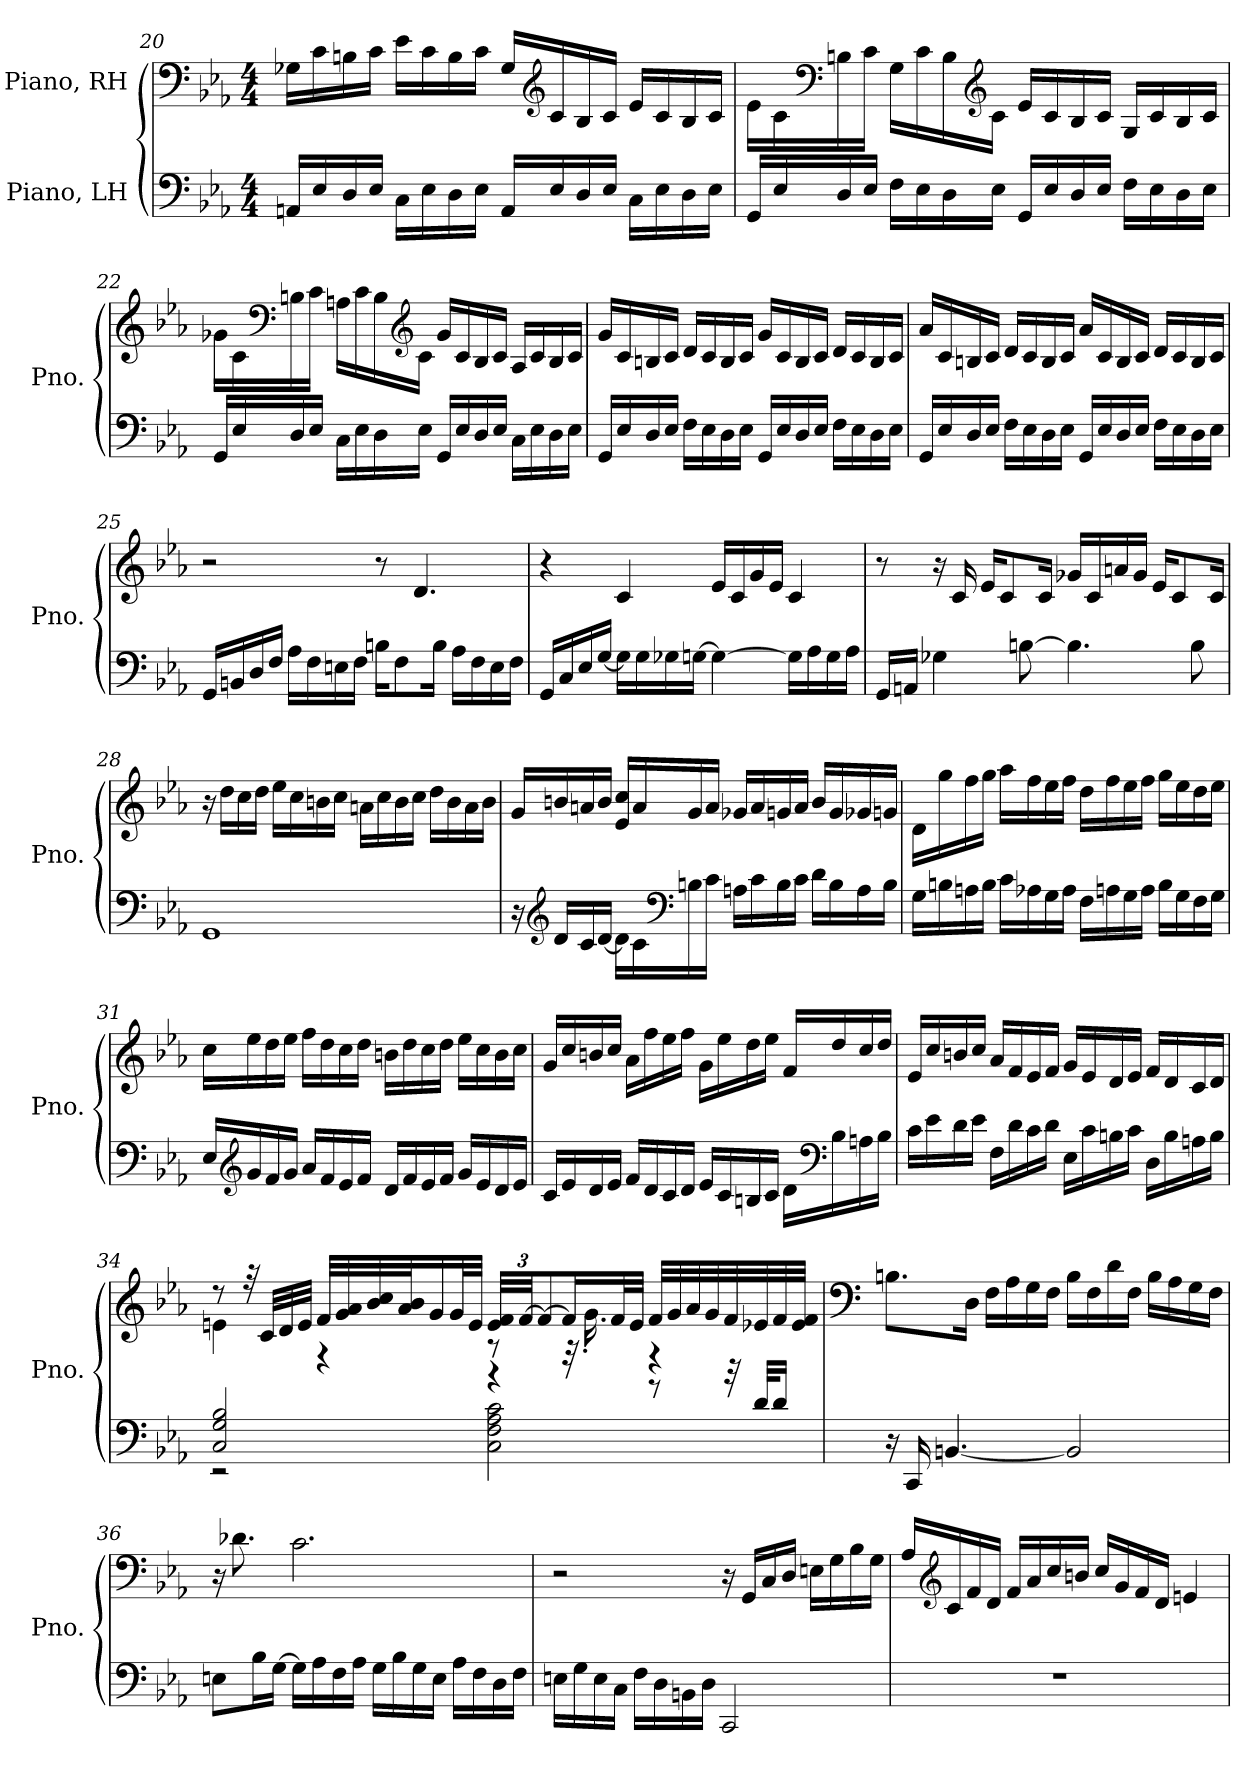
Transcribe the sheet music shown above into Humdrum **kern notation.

**kern	**kern
*part2	*part1
*staff2	*staff1
*I"Piano, LH	*I"Piano, RH
*I'Pno.	*I'Pno.
!!LO:LB:g=z
*clefF4	*clefF4
*k[b-e-a-]	*k[b-e-a-]
*M4/4	*M4/4
=20	=20
16AAn/LL	16G-X\LL
16E-/	16c\
16D/	16Bn\
16E-/JJ	16c\JJ
16C\LL	16e-\LL
16E-\	16c\
16D\	16B\
16E-\JJ	16c\JJ
16AA/LL	16G-/LL
*	*clefG2
16E-/	16c/
16D/	16B/
16E-/JJ	16c/JJ
16C\LL	16e-/LL
16E-\	16c/
16D\	16B/
16E-\JJ	16c/JJ
=21	=21
16GG/LL	16e-\LL
16E-/	16c\
*	*clefF4
16D/	16Bn\
16E-/JJ	16c\JJ
16F\LL	16G\LL
16E-\	16c\
16D\	16B\
*	*clefG2
16E-\JJ	16c\JJ
16GG/LL	16e-/LL
16E-/	16c/
16D/	16B/
16E-/JJ	16c/JJ
16F\LL	16G/LL
16E-\	16c/
16D\	16B/
16E-\JJ	16c/JJ
!!LO:LB:g=z
=22	=22
16GG/LL	16g-X\LL
16E-/	16c\
*	*clefF4
16D/	16Bn\
16E-/JJ	16c\JJ
16C\LL	16An\LL
16E-\	16c\
16D\	16B\
*	*clefG2
16E-\JJ	16c\JJ
16GG/LL	16g-/LL
16E-/	16c/
16D/	16B/
16E-/JJ	16c/JJ
16C\LL	16A/LL
16E-\	16c/
16D\	16B/
16E-\JJ	16c/JJ
=23	=23
16GG/LL	16g/LL
16E-/	16c/
16D/	16Bn/
16E-/JJ	16c/JJ
16F\LL	16d/LL
16E-\	16c/
16D\	16B/
16E-\JJ	16c/JJ
16GG/LL	16g/LL
16E-/	16c/
16D/	16B/
16E-/JJ	16c/JJ
16F\LL	16d/LL
16E-\	16c/
16D\	16B/
16E-\JJ	16c/JJ
!!LO:PB:g=z
=24	=24
16GG/LL	16a-/LL
16E-/	16c/
16D/	16Bn/
16E-/JJ	16c/JJ
16F\LL	16d/LL
16E-\	16c/
16D\	16B/
16E-\JJ	16c/JJ
16GG/LL	16a-/LL
16E-/	16c/
16D/	16B/
16E-/JJ	16c/JJ
16F\LL	16d/LL
16E-\	16c/
16D\	16B/
16E-\JJ	16c/JJ
=25	=25
16GG/LL	2r
16BBn/	.
16D/	.
16F/JJ	.
16A-\LL	.
16F\	.
16En\	.
16F\JJ	.
16Bn\KL	8r
8F\	.
.	4.d/
16B\Jk	.
16A-\LL	.
16F\	.
16E\	.
16F\JJ	.
!!LO:LB:g=z
=26	=26
16GG/LL	4r
16C/	.
16E-/	.
[16G/JJ	.
16G\LL]	4c/
16G\	.
16G-X\	.
[16Gn\JJ	.
4G\_	16e-/LL
.	16c/
.	16g/
.	16e-/JJ
16G\LL]	4c/
16A-\	.
16G\	.
16A-\JJ	.
=27	=27
16GG/LL	8r
16AAn/JJ	.
4G-X\	16r
.	16c/
.	16e-/KL
.	8c/
[8Bn\	.
.	16c/Jk
4.B\]	16g-X/LL
.	16c/
.	16an/
.	16g-/JJ
.	16e-/KL
.	8c/
8B\	.
.	16c/Jk
!!LO:LB:g=z
=28	=28
1GG	16r
.	16dd\LL
.	16cc\
.	16dd\JJ
.	16ee-\LL
.	16cc\
.	16bn\
.	16cc\JJ
.	16an\LL
.	16cc\
.	16b\
.	16cc\JJ
.	16dd\LL
.	16b\
.	16a\
.	16b\JJ
=29	=29
16r	16g/LL
*clefG2	*
16d/LL	16bn/
16c/	16an/
[16d/JJ	16b/JJ
16d\LL]	16e-/ 16cc/LL
16c\	16a/
*clefF4	*
16Bn\	16g/
16c\JJ	16a/JJ
16An\LL	16g-X/LL
16c\	16a/
16B\	16gn/
16c\JJ	16a/JJ
16d\LL	16b/LL
16B\	16g/
16A\	16g-X/
16B\JJ	16gn/JJ
!!LO:LB:g=z
=30	=30
16G\LL	16d\LL
16Bn\	16gg\
16An\	16ff\
16B\JJ	16gg\JJ
16c\LL	16aa-\LL
16A-X\	16ff\
16G\	16ee-\
16A-\JJ	16ff\JJ
16F\LL	16dd\LL
16An\	16ff\
16G\	16ee-\
16A\JJ	16ff\JJ
16B\LL	16gg\LL
16G\	16ee-\
16F\	16dd\
16G\JJ	16ee-\JJ
=31	=31
16E-/LL	16cc\LL
*clefG2	*
16g/	16ee-\
16f/	16dd\
16g/JJ	16ee-\JJ
16a-/LL	16ff\LL
16f/	16dd\
16e-/	16cc\
16f/JJ	16dd\JJ
16d/LL	16bn\LL
16f/	16dd\
16e-/	16cc\
16f/JJ	16dd\JJ
16g/LL	16ee-\LL
16e-/	16cc\
16d/	16b\
16e-/JJ	16cc\JJ
!!LO:LB:g=z
=32	=32
16c/LL	16g/LL
16e-/	16cc/
16d/	16bn/
16e-/JJ	16cc/JJ
16f/LL	16a-\LL
16d/	16ff\
16c/	16ee-\
16d/JJ	16ff\JJ
16e-/LL	16g\LL
16c/	16ee-\
16Bn/	16dd\
16c/JJ	16ee-\JJ
16d\LL	16f/LL
*clefF4	*
16B\	16dd/
16An\	16cc/
16B\JJ	16dd/JJ
=33	=33
16c\LL	16e-/LL
16e-\	16cc/
16d\	16bn/
16e-\JJ	16cc/JJ
16F\LL	16a-/LL
16d\	16f/
16c\	16e-/
16d\JJ	16f/JJ
16E-\LL	16g/LL
16c\	16e-/
16Bn\	16d/
16c\JJ	16e-/JJ
16D\LL	16f/LL
16B\	16d/
16An\	16c/
16B\JJ	16d/JJ
!!LO:LB:g=z
=34	=34
*^	*^
2C/ 2G/ 2B-/	2r	8r	4en\
.	.	32r	.
.	.	32c/LLL	.
.	.	32d/	.
.	.	32e/JJJ	.
.	.	32f/LLL	4r
.	.	32g/ 32a-/	.
.	.	32b-/ 32cc/	.
.	.	32a-/ 32b-/J	.
.	.	16g/	.
.	.	32g/L	.
.	.	32e/JJJ	.
*	*	*Xbrackettup	*
4r	2C\ 2F\ 2A-\ 2c\	48e/ 48f/LLL	8r
.	.	[48f/JJ	.
.	.	12f/_	.
.	.	16f/L]	32r
.	.	.	16.g'\
.	.	32f/L	.
.	.	32e/JJJ	.
8r	.	32f/LLL	4r
.	.	32g/	.
.	.	32a-/	.
.	.	32g/	.
32r	.	32f/	.
32d/KLL	.	32e-X/	.
16d/JJ	.	32f/	.
.	.	32e-/ 32f/JJJ	.
*v	*v	*	*
*	*v	*v
!!LO:PB:g=z
=35	=35
*	*clefF4
16r	8.Bn\L
16CC/	.
[4.BBn/	.
.	16D\Jk
.	16F\LL
.	16A-\
.	16G\
.	16F\JJ
2BB/]	16B\LL
.	16F\
.	16d\
.	16F\JJ
.	16B\LL
.	16A-\
.	16G\
.	16F\JJ
=36	=36
8En\L	16r
.	8.d-X\
16B-\L	.
[16G\JJ	.
16G\LL]	2.c\
16A-\	.
16F\	.
16A-\JJ	.
16G\LL	.
16B-\	.
16G\	.
16E\JJ	.
16A-\LL	.
16F\	.
16D\	.
16F\JJ	.
!!LO:LB:g=z
=37	=37
16En\LL	2r
16G\	.
16E\	.
16C\JJ	.
16F\LL	.
16D\	.
16BBn\	.
16D\JJ	.
2CC/	16r
.	16GG/LL
.	16C/
.	16D/JJ
.	16En\LL
.	16G\
.	16B-\
.	16G\JJ
=38	=38
1r	16A-/LL
*	*clefG2
.	16c/
.	16f/
.	16d/JJ
.	16f/LL
.	16a-/
.	16cc/
.	16bn/JJ
.	16cc/LL
.	16g/
.	16f/
.	16d/JJ
.	4en/
=	=
*-	*-
